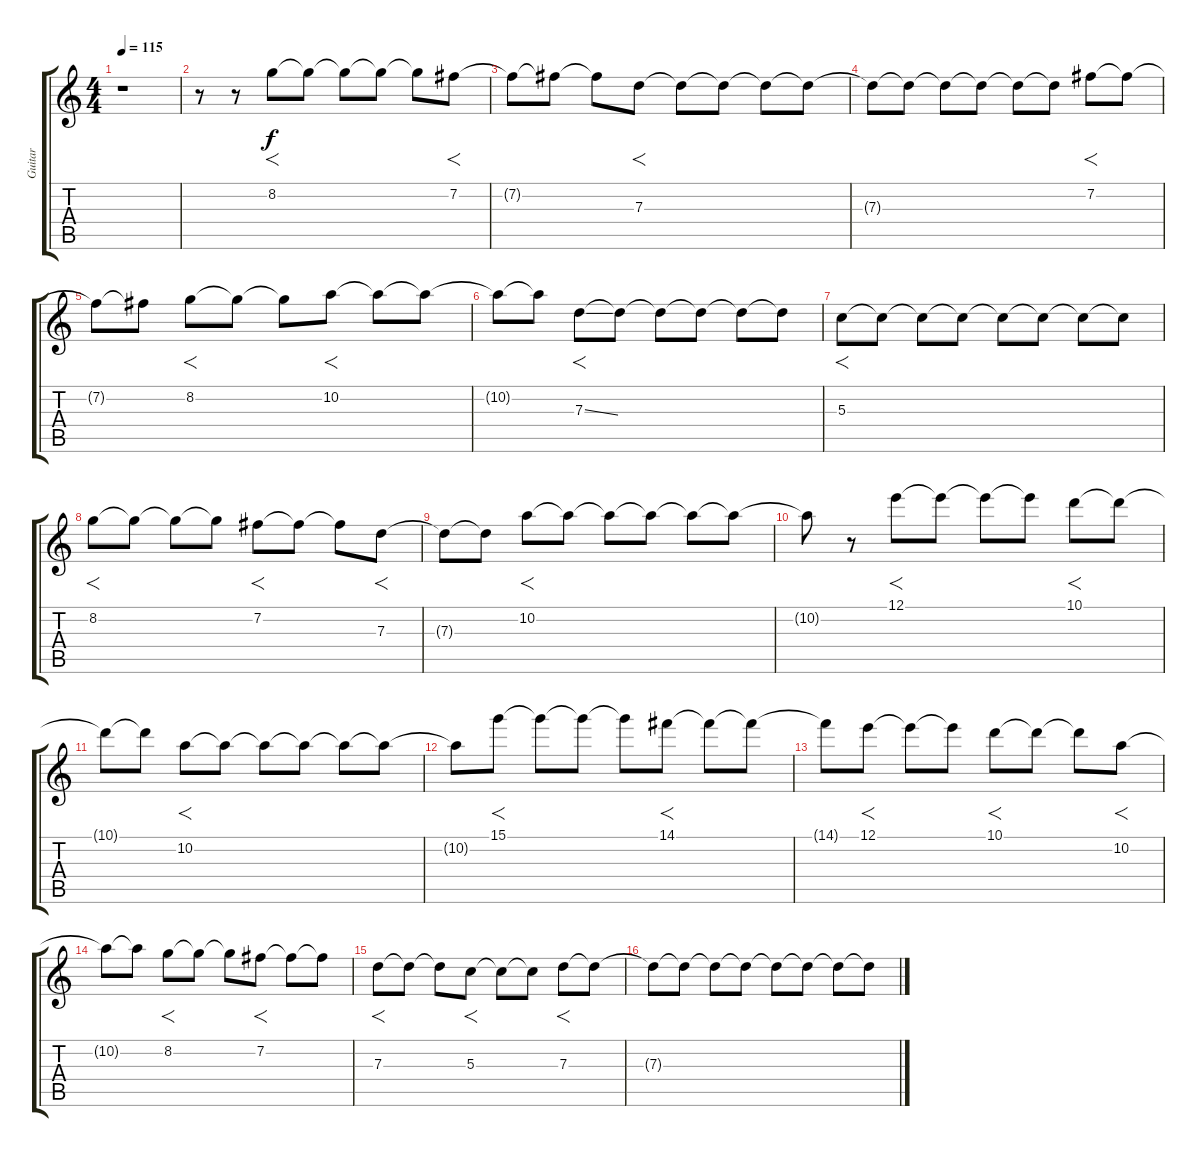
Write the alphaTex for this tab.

\track ("Guitar" "Guitar") {instrument distortionguitar}
\staff {score tabs}
\tuning (E4 B3 G3 D3 A2 E2) {hide}
\ts (4 4)
\tempo 115
\clef g2
\ks c
r.1{dy f instrument distortionguitar} |
r.8 r.8 8.2.8{f} 8.2{t}.8 8.2{t}.8 8.2{t}.8 8.2{t}.8 7.2.8{f} |
7.2{t}.8 7.2{t}.8 7.2{t}.8 7.3.8{f} 7.3{t}.8 7.3{t}.8 7.3{t}.8 7.3{t}.8 |
7.3{t}.8 7.3{t}.8 7.3{t}.8 7.3{t}.8 7.3{t}.8 7.3{t}.8 7.2.8{f} 7.2{t}.8 |
7.2{t}.8 7.2{t}.8 8.2.8{f} 8.2{t}.8 8.2{t}.8 10.2.8{f} 10.2{t}.8 10.2{t}.8 |
10.2{t}.8 10.2{t}.8 7.3{ss}.8{f} 7.3{t}.8 7.3{t}.8 7.3{t}.8 7.3{t}.8 7.3{t}.8 |
5.3.8{f} 5.3{t}.8 5.3{t}.8 5.3{t}.8 5.3{t}.8 5.3{t}.8 5.3{t}.8 5.3{t}.8 |
8.2.8{f} 8.2{t}.8 8.2{t}.8 8.2{t}.8 7.2.8{f} 7.2{t}.8 7.2{t}.8 7.3.8{f} |
7.3{t}.8 7.3{t}.8 10.2.8{f} 10.2{t}.8 10.2{t}.8 10.2{t}.8 10.2{t}.8 10.2{t}.8 |
10.2{t}.8 r.8 12.1.8{f} 12.1{t}.8 12.1{t}.8 12.1{t}.8 10.1.8{f} 10.1{t}.8 |
10.1{t}.8 10.1{t}.8 10.2.8{f} 10.2{t}.8 10.2{t}.8 10.2{t}.8 10.2{t}.8 10.2{t}.8 |
10.2{t}.8 15.1.8{f} 15.1{t}.8 15.1{t}.8 15.1{t}.8 14.1.8{f} 14.1{t}.8 14.1{t}.8 |
14.1{t}.8 12.1.8{f} 12.1{t}.8 12.1{t}.8 10.1.8{f} 10.1{t}.8 10.1{t}.8 10.2.8{f} |
10.2{t}.8 10.2{t}.8 8.2.8{f} 8.2{t}.8 8.2{t}.8 7.2.8{f} 7.2{t}.8 7.2{t}.8 |
7.3.8{f} 7.3{t}.8 7.3{t}.8 5.3.8{f} 5.3{t}.8 5.3{t}.8 7.3.8{f} 7.3{t}.8 |
7.3{t}.8 7.3{t}.8 7.3{t}.8 7.3{t}.8 7.3{t}.8 7.3{t}.8 7.3{t}.8 7.3{t}.8
